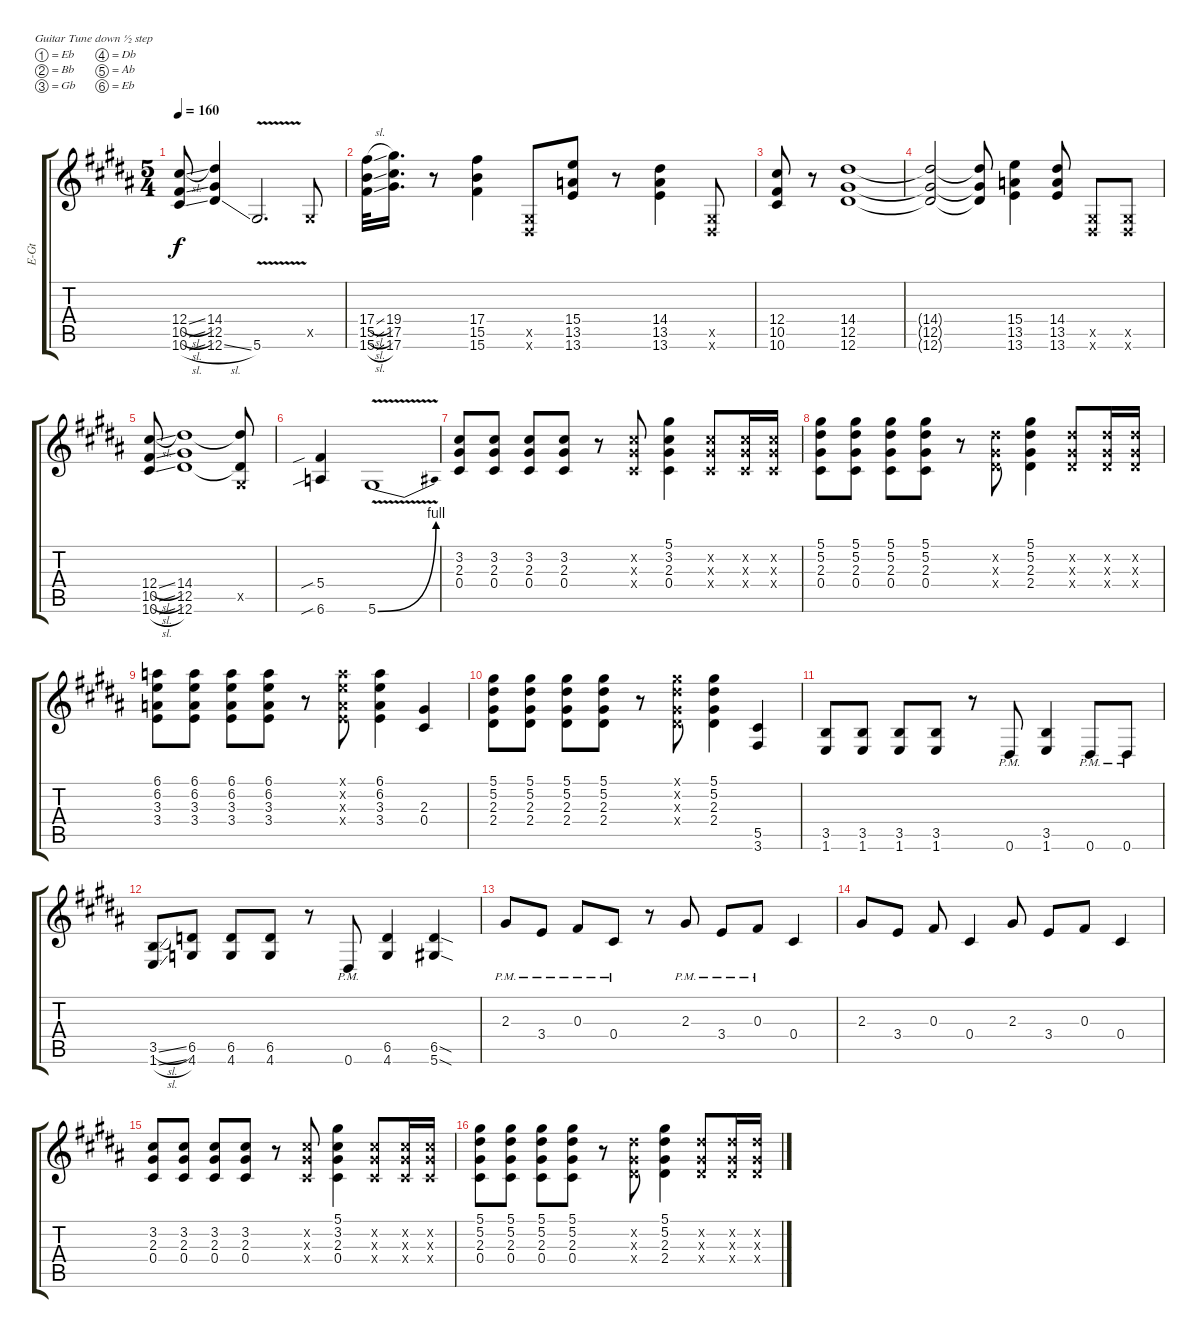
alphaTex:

\bracketExtendMode groupsimilarinstruments
\otherSystemsTrackNameOrientation horizontal
\track ("Electric Guitar 2" "E-Gt") {instrument distortionguitar}
\staff {score tabs}
\tuning (Eb4 Bb3 Gb3 Db3 Ab2 Eb2)
\ts (5 4)
\tempo 160
\clef g2
\ks b
(10.6{sl acc forcenatural} 10.5{sl acc forcenatural} 12.4{sl acc forcenatural}).8{dy f beam Up} (12.6{sl acc forcenatural} 12.5{acc forcenatural} 14.4{acc forcenatural}).4{beam Up} 5.6{v acc forcenatural}.2{d beam Up} 0.5{x acc forcenatural}.8{beam Up} |
(15.6{sl acc forcenatural} 15.5{sl acc forcenatural} 17.4{sl acc forcenatural}).32{beam Down} (17.6{acc forcenatural} 17.5{acc forcenatural} 19.4{acc forcenatural}).16{d beam Down} r.8{beam Down} (15.6{acc forcenatural} 15.5{acc forcenatural} 17.4{acc forcenatural}).4{beam Down} (0.6{x acc forcenatural} 0.5{x acc forcenatural}).8{beam Up} (13.6{acc forcenatural} 13.5{acc b} 15.4{acc forcenatural}).8{beam Up} r.8{beam Up} (13.6{acc forcenatural} 13.5{acc b} 14.4{acc forcenatural}).4{beam Down} (0.6{x acc forcenatural} 0.5{x acc forcenatural}).8{beam Up} |
(10.6{acc forcenatural} 10.5{acc forcenatural} 12.4{acc forcenatural}).8{beam Up} r.8{beam Up} (12.6{acc forcenatural} 12.5{acc forcenatural} 14.4{acc forcenatural}).1{beam Up} |
(14.4{t acc forcenatural} 12.5{t acc forcenatural} 12.6{t acc forcenatural}).2{beam Up} (14.4{t acc forcenatural} 12.5{t acc forcenatural} 12.6{t acc forcenatural}).8{beam Up} (13.6{acc forcenatural} 13.5{acc b} 15.4{acc forcenatural}).4{beam Down} (13.6{acc forcenatural} 13.5{acc b} 14.4{acc forcenatural}).8{beam Up} (0.6{x acc forcenatural} 0.5{x acc forcenatural}).8{beam Up} (0.5{x acc forcenatural} 0.6{x acc forcenatural}).8{beam Up} |
(10.6{sl acc forcenatural} 10.5{sl acc forcenatural} 12.4{sl acc forcenatural}).8{beam Up} (12.6{acc forcenatural} 12.5{acc forcenatural} 14.4{acc forcenatural}).1{beam Up} (12.6{t acc forcenatural} 0.5{x acc forcenatural} 14.4{t acc forcenatural}).8{beam Up} |
(6.6{sib acc b} 5.4{sib acc forcenatural}).4{beam Up} 5.6{be (bend 0 0 59.4 4) v acc forcenatural}.1{beam Up} |
(0.4{acc forcenatural} 2.3{acc forcenatural} 3.2{acc forcenatural}).8{beam Up} (3.2{acc forcenatural} 2.3{acc forcenatural} 0.4{acc forcenatural}).8{beam Up} (0.4{acc forcenatural} 2.3{acc forcenatural} 3.2{acc forcenatural}).8{beam Up} (3.2{acc forcenatural} 2.3{acc forcenatural} 0.4{acc forcenatural}).8{beam Up} r.8{beam Up} (0.4{x acc forcenatural} 2.3{x acc forcenatural} 3.2{x acc forcenatural}).8{beam Up} (5.1{acc forcenatural} 3.2{acc forcenatural} 2.3{acc forcenatural} 0.4{acc forcenatural}).4{beam Down} (0.4{x acc forcenatural} 2.3{x acc forcenatural} 3.2{x acc forcenatural}).8{beam Up} (0.4{x acc forcenatural} 2.3{x acc forcenatural} 3.2{x acc forcenatural}).16{beam Up} (2.3{x acc forcenatural} 0.4{x acc forcenatural} 3.2{x acc forcenatural}).16{beam Up} |
(0.4{acc forcenatural} 2.3{acc forcenatural} 5.2{acc forcenatural} 5.1{acc forcenatural}).8{beam Down} (5.1{acc forcenatural} 5.2{acc forcenatural} 2.3{acc forcenatural} 0.4{acc forcenatural}).8{beam Down} (0.4{acc forcenatural} 2.3{acc forcenatural} 5.2{acc forcenatural} 5.1{acc forcenatural}).8{beam Down} (0.4{acc forcenatural} 2.3{acc forcenatural} 5.2{acc forcenatural} 5.1{acc forcenatural}).8{beam Down} r.8{beam Down} (2.4{x acc forcenatural} 2.3{x acc forcenatural} 5.2{x acc forcenatural}).8{beam Down} (5.1{acc forcenatural} 5.2{acc forcenatural} 2.3{acc forcenatural} 2.4{acc forcenatural}).4{beam Down} (2.4{x acc forcenatural} 2.3{x acc forcenatural} 5.2{x acc forcenatural}).8{beam Up} (2.4{x acc forcenatural} 2.3{x acc forcenatural} 5.2{x acc forcenatural}).16{beam Up} (2.3{x acc forcenatural} 2.4{x acc forcenatural} 5.2{x acc forcenatural}).16{beam Up} |
(3.4{acc forcenatural} 3.3{acc b} 6.2{acc forcenatural} 6.1{acc b}).8{beam Down} (6.1{acc b} 6.2{acc forcenatural} 3.3{acc b} 3.4{acc forcenatural}).8{beam Down} (3.4{acc forcenatural} 3.3{acc b} 6.2{acc forcenatural} 6.1{acc b}).8{beam Down} (3.4{acc forcenatural} 3.3{acc b} 6.1{acc b} 6.2{acc forcenatural}).8{beam Down} r.8{beam Down} (3.4{x acc forcenatural} 3.3{x acc b} 6.2{x acc forcenatural} 6.1{x acc b}).8{beam Down} (3.4{acc forcenatural} 3.3{acc b} 6.2{acc forcenatural} 6.1{acc b}).4{beam Down} (0.4{acc forcenatural} 2.3{acc forcenatural}).4{beam Up} |
(2.4{acc forcenatural} 2.3{acc forcenatural} 5.2{acc forcenatural} 5.1{acc forcenatural}).8{beam Down} (5.1{acc forcenatural} 5.2{acc forcenatural} 2.3{acc forcenatural} 2.4{acc forcenatural}).8{beam Down} (2.4{acc forcenatural} 2.3{acc forcenatural} 5.2{acc forcenatural} 5.1{acc forcenatural}).8{beam Down} (2.4{acc forcenatural} 2.3{acc forcenatural} 5.2{acc forcenatural} 5.1{acc forcenatural}).8{beam Down} r.8{beam Down} (2.4{x acc forcenatural} 2.3{x acc forcenatural} 5.2{x acc forcenatural} 5.1{x acc forcenatural}).8{beam Down} (2.4{acc forcenatural} 2.3{acc forcenatural} 5.2{acc forcenatural} 5.1{acc forcenatural}).4{beam Down} (3.6{acc forcenatural} 5.5{acc forcenatural}).4{beam Up} |
(1.6{acc forcenatural} 3.5{acc forcenatural}).8{beam Up} (1.6{acc forcenatural} 3.5{acc forcenatural}).8{beam Up} (1.6{acc forcenatural} 3.5{acc forcenatural}).8{beam Up} (1.6{acc forcenatural} 3.5{acc forcenatural}).8{beam Up} r.8{beam Up} 0.6{pm acc forcenatural}.8{beam Up} (1.6{acc forcenatural} 3.5{acc forcenatural}).4{beam Up} 0.6{pm acc forcenatural}.8{beam Up} 0.6{pm acc forcenatural}.8{beam Up} |
(1.6{sl acc forcenatural} 3.5{sl acc forcenatural}).8{beam Up} (4.6{acc b} 6.5{acc b}).8{beam Up} (4.6{acc b} 6.5{acc b}).8{beam Up} (4.6{acc b} 6.5{acc b}).8{beam Up} r.8{beam Up} 0.6{pm acc forcenatural}.8{beam Up} (4.6{acc b} 6.5{acc b}).4{beam Up} (5.6{sod acc forcenatural} 6.5{sod acc b}).4{beam Up} |
2.3{pm acc forcenatural}.8{beam Up} 3.4{pm acc forcenatural}.8{beam Up} 0.3{pm acc forcenatural}.8{beam Up} 0.4{pm acc forcenatural}.8{beam Up} r.8{beam Up} 2.3{pm acc forcenatural}.8{beam Up} 3.4{pm acc forcenatural}.8{beam Up} 0.3{pm acc forcenatural}.8{beam Up} 0.4{acc forcenatural}.4{beam Up} |
2.3{acc forcenatural}.8{beam Up} 3.4{acc forcenatural}.8{beam Up} 0.3{acc forcenatural}.8{beam Up} 0.4{acc forcenatural}.4{beam Up} 2.3{acc forcenatural}.8{beam Up} 3.4{acc forcenatural}.8{beam Up} 0.3{acc forcenatural}.8{beam Up} 0.4{acc forcenatural}.4{beam Up} |
(0.4{acc forcenatural} 2.3{acc forcenatural} 3.2{acc forcenatural}).8{beam Up} (3.2{acc forcenatural} 2.3{acc forcenatural} 0.4{acc forcenatural}).8{beam Up} (0.4{acc forcenatural} 2.3{acc forcenatural} 3.2{acc forcenatural}).8{beam Up} (3.2{acc forcenatural} 2.3{acc forcenatural} 0.4{acc forcenatural}).8{beam Up} r.8{beam Up} (0.4{x acc forcenatural} 2.3{x acc forcenatural} 3.2{x acc forcenatural}).8{beam Up} (5.1{acc forcenatural} 3.2{acc forcenatural} 2.3{acc forcenatural} 0.4{acc forcenatural}).4{beam Down} (0.4{x acc forcenatural} 2.3{x acc forcenatural} 3.2{x acc forcenatural}).8{beam Up} (0.4{x acc forcenatural} 2.3{x acc forcenatural} 3.2{x acc forcenatural}).16{beam Up} (2.3{x acc forcenatural} 0.4{x acc forcenatural} 3.2{x acc forcenatural}).16{beam Up} |
(0.4{acc forcenatural} 2.3{acc forcenatural} 5.2{acc forcenatural} 5.1{acc forcenatural}).8{beam Down} (5.1{acc forcenatural} 5.2{acc forcenatural} 2.3{acc forcenatural} 0.4{acc forcenatural}).8{beam Down} (0.4{acc forcenatural} 2.3{acc forcenatural} 5.2{acc forcenatural} 5.1{acc forcenatural}).8{beam Down} (0.4{acc forcenatural} 2.3{acc forcenatural} 5.2{acc forcenatural} 5.1{acc forcenatural}).8{beam Down} r.8{beam Down} (2.4{x acc forcenatural} 2.3{x acc forcenatural} 5.2{x acc forcenatural}).8{beam Down} (5.1{acc forcenatural} 5.2{acc forcenatural} 2.3{acc forcenatural} 2.4{acc forcenatural}).4{beam Down} (2.4{x acc forcenatural} 2.3{x acc forcenatural} 5.2{x acc forcenatural}).8{beam Up} (2.4{x acc forcenatural} 2.3{x acc forcenatural} 5.2{x acc forcenatural}).16{beam Up} (2.3{x acc forcenatural} 2.4{x acc forcenatural} 5.2{x acc forcenatural}).16{beam Up}
